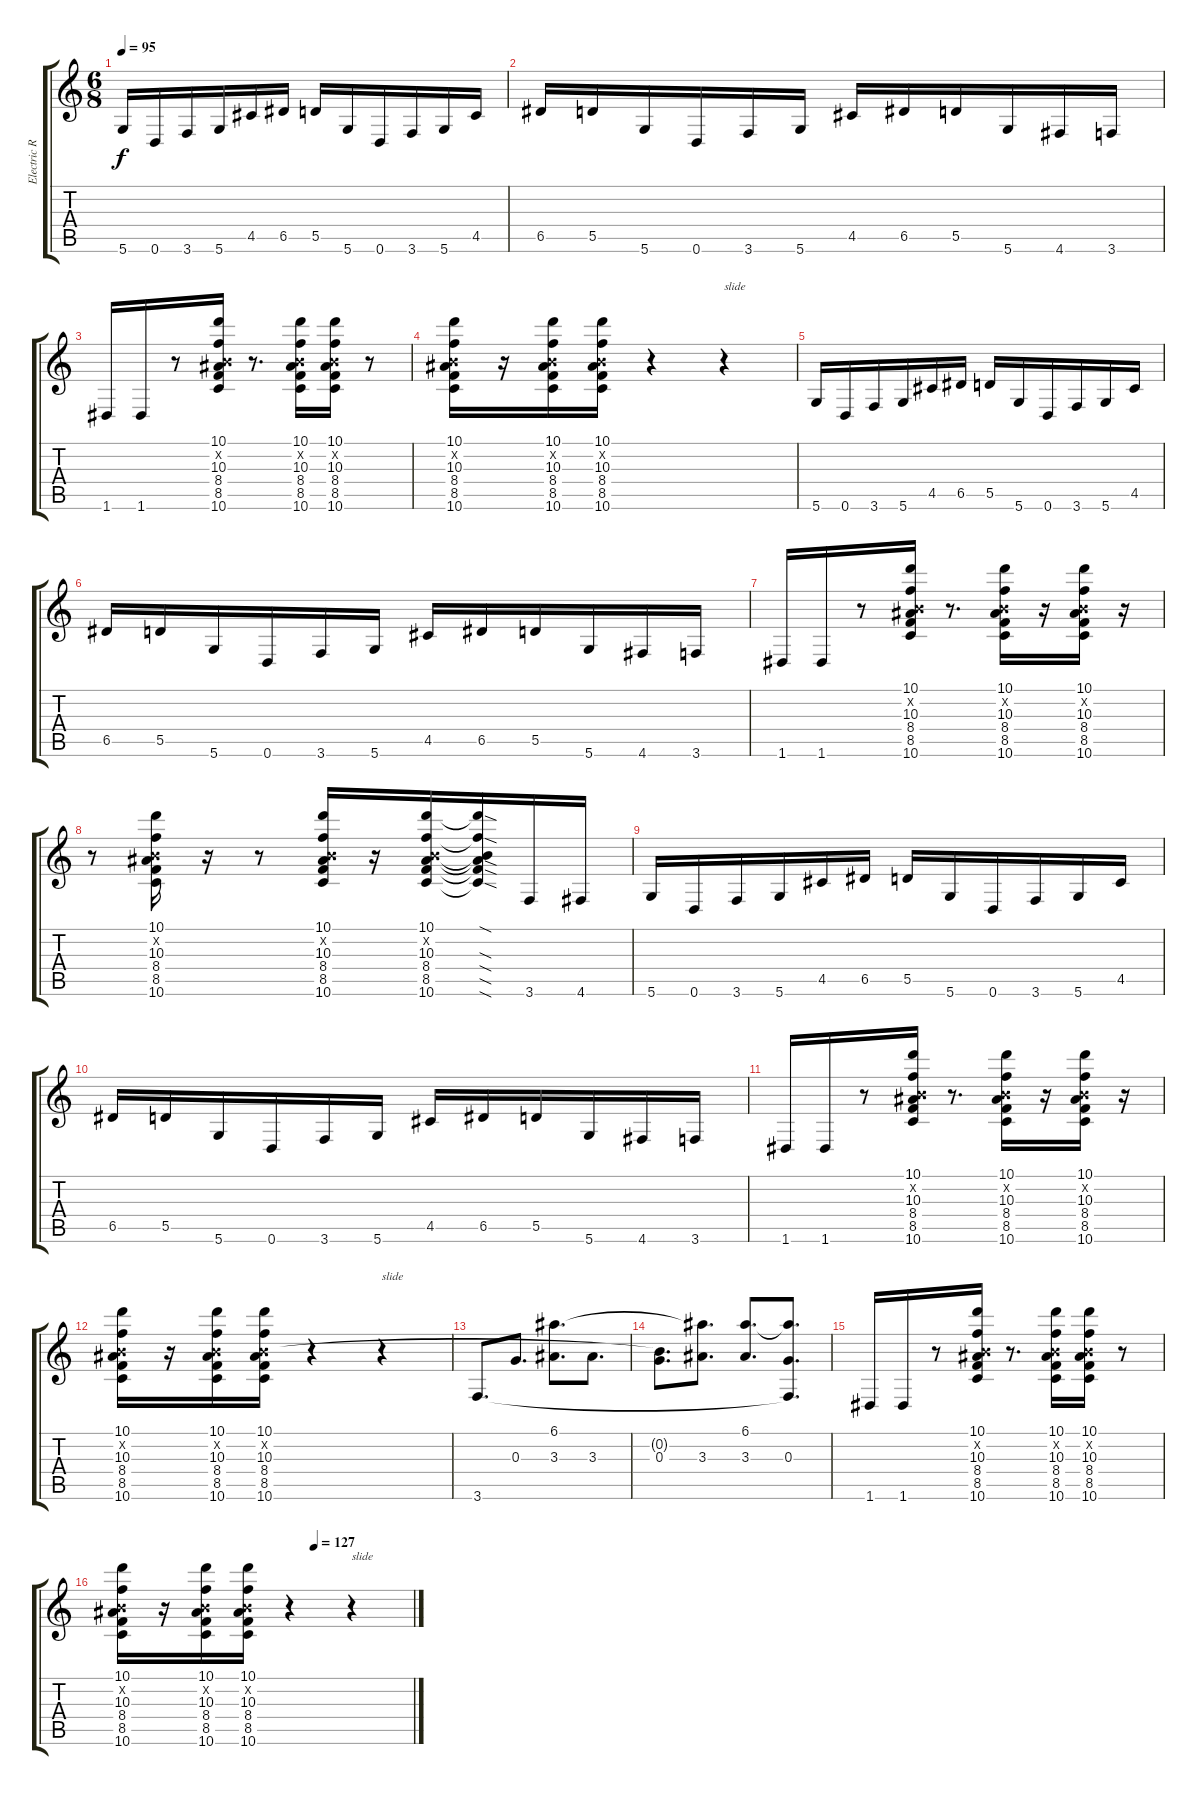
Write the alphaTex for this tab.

\track ("Electric Right" "Electric R") {instrument distortionguitar}
\staff {score tabs}
\tuning (E4 B3 G3 D3 A2 D2) {hide}
\ts (6 8)
\tempo 95
\clef g2
\ks c
5.6.16{dy f volume 13} 0.6.16 3.6.16 5.6.16 4.5.16 6.5.16 5.5.16 5.6.16 0.6.16 3.6.16 5.6.16 4.5.16 |
6.5.16 5.5.16 5.6.16 0.6.16 3.6.16 5.6.16 4.5.16 6.5.16 5.5.16 5.6.16 4.6.16 3.6.16 |
1.6.16 1.6.16 r.8 (10.1 0.2{x} 10.3 8.4 8.5 10.6).16 r.8{d} (10.1 0.2{x} 10.3 8.4 8.5 10.6).16 (10.1 0.2{x} 10.3 8.4 8.5 10.6).16 r.8 |
(10.1 0.2{x} 10.3 8.4 8.5 10.6).16 r.16 (10.1 0.2{x} 10.3 8.4 8.5 10.6).16 (10.1 0.2{x} 10.3 8.4 8.5 10.6).16 r.4 r.4{txt "slide"} |
5.6.16 0.6.16 3.6.16 5.6.16 4.5.16 6.5.16 5.5.16 5.6.16 0.6.16 3.6.16 5.6.16 4.5.16 |
6.5.16 5.5.16 5.6.16 0.6.16 3.6.16 5.6.16 4.5.16 6.5.16 5.5.16 5.6.16 4.6.16 3.6.16 |
1.6.16 1.6.16 r.8 (10.1 0.2{x} 10.3 8.4 8.5 10.6).16 r.8{d} (10.1 0.2{x} 10.3 8.4 8.5 10.6).16 r.16 (10.1 0.2{x} 10.3 8.4 8.5 10.6).16 r.16 |
r.8 (10.1 0.2{x} 10.3 8.4 8.5 10.6).16 r.16 r.8 (10.1 0.2{x} 10.3 8.4 8.5 10.6).16 r.16 (10.1 0.2{x} 10.3 8.4 8.5 10.6).16 (10.1{sod t} 0.2{t} 10.3{sod t} 8.4{sod t} 8.5{sod t} 10.6{sod t}).16 3.6.16 4.6.16 |
5.6.16 0.6.16 3.6.16 5.6.16 4.5.16 6.5.16 5.5.16 5.6.16 0.6.16 3.6.16 5.6.16 4.5.16 |
6.5.16 5.5.16 5.6.16 0.6.16 3.6.16 5.6.16 4.5.16 6.5.16 5.5.16 5.6.16 4.6.16 3.6.16 |
1.6.16 1.6.16 r.8 (10.1 0.2{x} 10.3 8.4 8.5 10.6).16 r.8{d} (10.1 0.2{x} 10.3 8.4 8.5 10.6).16 r.16 (10.1 0.2{x} 10.3 8.4 8.5 10.6).16 r.16 |
(10.1 0.2{x} 10.3 8.4 8.5 10.6).16 r.16 (10.1 0.2{x} 10.3 8.4 8.5 10.6).16 (10.1 0.2{x} 10.3 8.4 8.5 10.6).16 r.4 r.4{txt "slide"} |
3.6.8{d} 0.3.8{d} (6.1 3.3).8{d} 3.3.8{d} |
(0.2{t} 0.3).8{d} (6.1{t} 3.3).8{d} (6.1 3.3).8{d} (6.1{t} 0.3 3.6{t}).8{d} |
1.6.16 1.6.16 r.8 (10.1 0.2{x} 10.3 8.4 8.5 10.6).16 r.8{d} (10.1 0.2{x} 10.3 8.4 8.5 10.6).16 (10.1 0.2{x} 10.3 8.4 8.5 10.6).16 r.8 |
\tempo (127 0.6666666666666666)
(10.1 0.2{x} 10.3 8.4 8.5 10.6).16 r.16 (10.1 0.2{x} 10.3 8.4 8.5 10.6).16 (10.1 0.2{x} 10.3 8.4 8.5 10.6).16 r.4 r.4{txt "slide"}
